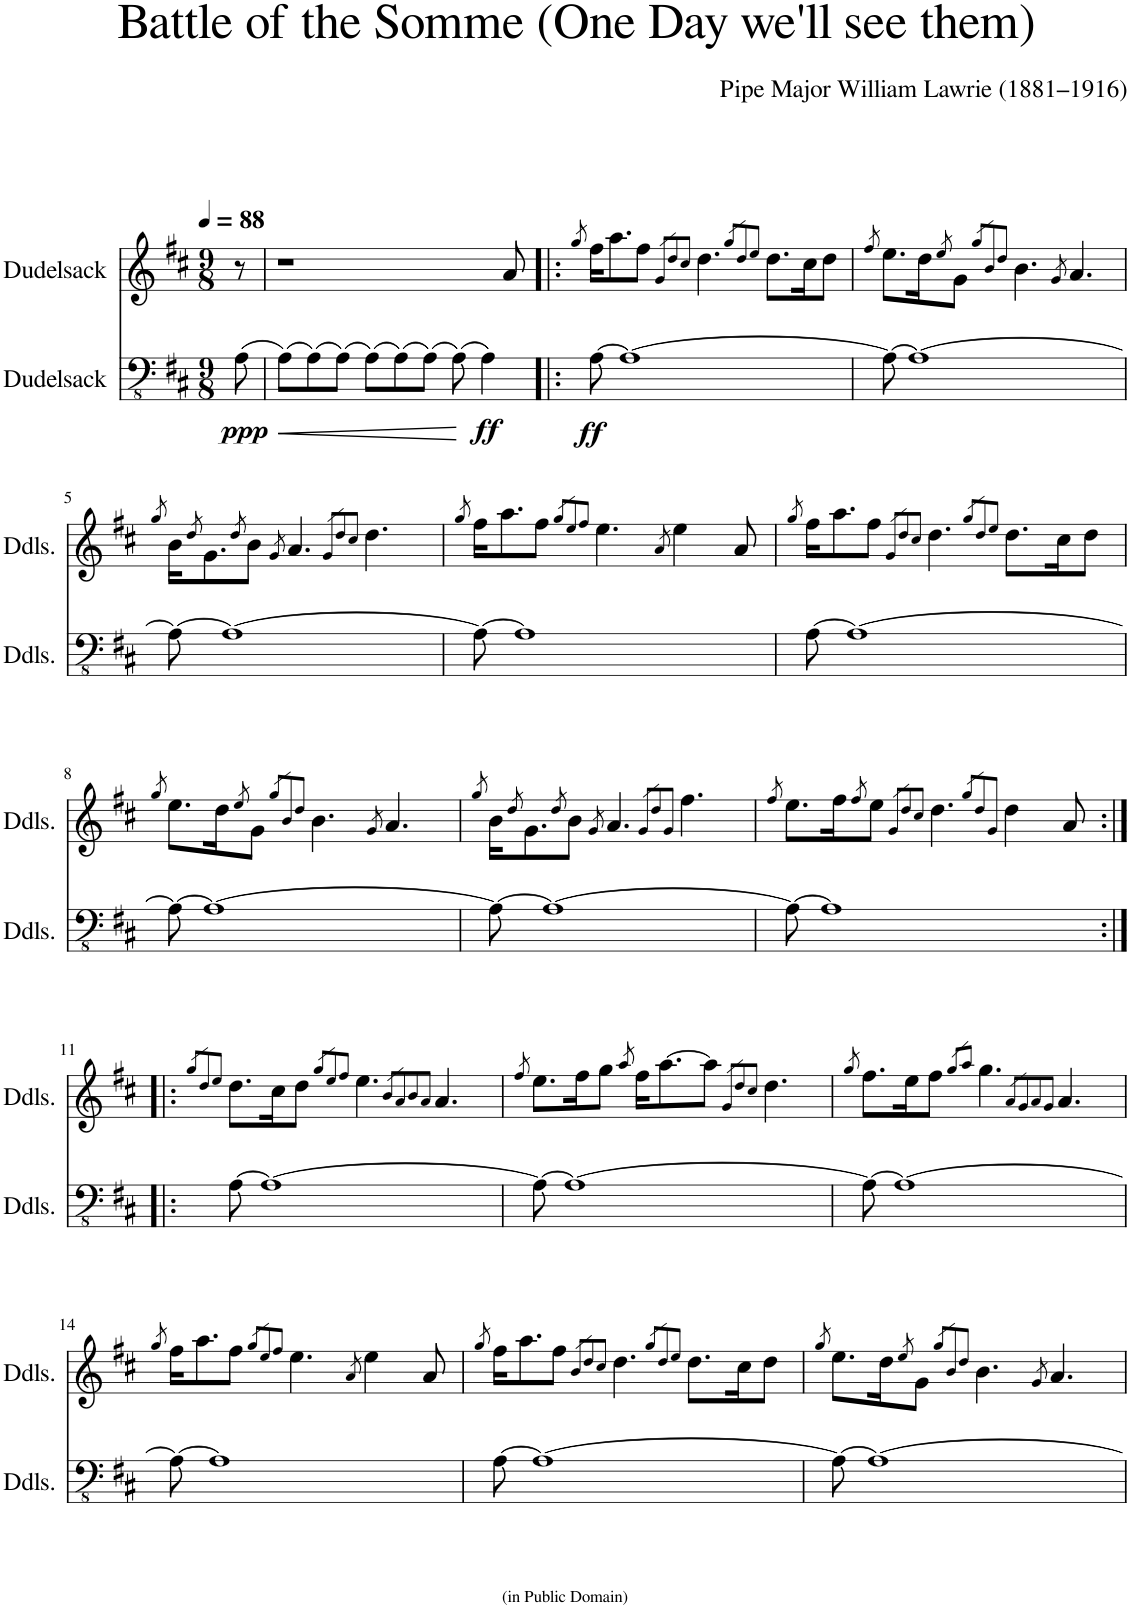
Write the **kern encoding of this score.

**kern	**dynam	**kern	**dynam	**kern	**kern
*part4	*part4	*part3	*part3	*part2	*part1
*staff4	*staff4	*staff3	*staff3	*staff2	*staff1
*I"Dudelsack	*	*I"Dudelsack	*	*I"Dudelsack	*I"Dudelsack
*I'Ddls.	*	*I'Ddls.	*	*I'Ddls.	*I'Ddls.
*stria5	*	*	*	*stria5	*
*clefF4	*	*clefFv4	*	*clefG2	*clefG2
*	*	*Trd-1c-1	*	*	*Trd-1c-1
*k[b-e-a-]	*	*k[f#c#]	*	*k[b-e-a-]	*k[f#c#]
*M9/8	*	*M9/8	*	*M9/8	*M9/8
*MM88	*	*MM88	*	*MM88	*MM88
=1	=1	=1	=1	=1	=1
!	!	!	!	!LO:TX:a:t=Reverb	!
!LO:TX:a:t=Reverb	!	!	!	!	!
!	!	!	!LO:DY:b	!	!
64r	.	(8AA\	ppp	8r	8r
!	!LO:DY:b	!	!	!	!
([16..B-	ppp	.	.	.	.
=2	=2	=2	=2	=2	=2
!	!	!	!LO:HP:b	!	!
64B-\KKKL]	.	(8AA\L)	<	1r	1r
!	!LO:HP:b	!	!	!	!
(8B-\)	<	.	.	.	.
.	.	(8AA\)	.	.	.
(8B-\)	.	.	.	.	.
.	.	(8AA\J)	.	.	.
(8B-\J)	.	.	.	.	.
.	.	(8AA\L)	.	.	.
(8B-\L)	.	.	.	.	.
.	.	(8AA\)	.	.	.
(8B-\)	.	.	.	.	.
.	.	(8AA\J)	.	.	.
(8B-\J)	.	.	.	.	.
.	.	(8AA\)	.	.	.
(8B-\L)	.	.	.	.	.
!	!	!	!LO:DY:n=1:b	!	!
.	.	4AA\)	[ ff	.	.
!	!LO:DY:n=1:b	!	!	!	!
[8..B-\)	[ ff	.	.	.	.
.	.	.	.	64r	8a/
.	.	.	.	[16..b-	.
64B-\Jkkk]	.	.	.	.	.
=3!|:	=3!|:	=3!|:	=3!|:	=3!|:	=3!|:
.	.	.	.	.	8qgg/
!	!	!	!LO:DY:b	!	!
64B-\KKKL	.	[8AA\	ff	64b-\KKLL]	16ff#\KL
.	.	.	.	8qaa-\	.
!	!LO:DY:b	!	!	!	!
[8B-\J	ff	.	.	16gg\J	.
.	.	.	.	.	8.aa\
.	.	.	.	8.bb-\	.
.	.	1AA_	.	.	.
2..B-_	.	.	.	.	.
.	.	.	.	.	8ff#\J
.	.	.	.	8gg\J	.
.	.	.	.	.	8qg/L
.	.	.	.	.	8qdd/
.	.	.	.	.	8qcc#/J
.	.	.	.	.	4.dd\
.	.	.	.	8qa-	.
.	.	.	.	8qee-	.
.	.	.	.	8qdd	.
.	.	.	.	4.ee-	.
.	.	.	.	.	8qgg/L
.	.	.	.	.	8qdd/
.	.	.	.	.	8qee/J
.	.	.	.	.	8.dd\L
.	.	.	.	8qaa-	.
.	.	.	.	8qee-	.
.	.	.	.	8qff	.
.	.	.	.	8.ee-\L	.
.	.	.	.	.	16cc#\K
.	.	.	.	16dd\L	.
.	.	.	.	.	8dd\J
16..B-_	.	.	.	[16..ee-\JJ	.
=4	=4	=4	=4	=4	=4
.	.	.	.	.	8qff#/
64B-\KKKL_	.	8AA\_	.	64ee-\KKKL]	8.ee\L
.	.	.	.	8qgg\	.
8B-\J_	.	.	.	8.ff\	.
.	.	1AA_	.	.	.
2..B-_	.	.	.	.	.
.	.	.	.	.	16dd\K
.	.	.	.	16ee-\K	.
.	.	.	.	.	8qee/
.	.	.	.	.	8g\J
.	.	.	.	8qff\	.
.	.	.	.	8a-\J	.
.	.	.	.	.	8qgg/L
.	.	.	.	.	8qb/
.	.	.	.	.	8qdd/J
.	.	.	.	.	4.b\
.	.	.	.	8qaa-	.
.	.	.	.	8qcc	.
.	.	.	.	8qee-	.
.	.	.	.	4.cc	.
.	.	.	.	.	8qg/
.	.	.	.	.	4.a/
.	.	.	.	8qa-	.
.	.	.	.	[4b-	.
16..B-_	.	.	.	16..b-_	.
!!LO:LB:g=z
=5	=5	=5	=5	=5	=5
.	.	.	.	.	8qgg/
64B-\KKKL]	.	8AA\_	.	64b-\KKLL]	16b\KL
.	.	.	.	8qaa-\	.
[8B-\J	.	.	.	16cc\J	.
.	.	.	.	.	8qdd/
.	.	.	.	.	8.g\
.	.	.	.	8qee-\	.
.	.	.	.	8.a-\	.
.	.	1AA_	.	.	.
2..B-_	.	.	.	.	.
.	.	.	.	.	8qdd/
.	.	.	.	.	8b\J
.	.	.	.	8qee-\	.
.	.	.	.	8cc\J	.
.	.	.	.	.	8qg/
.	.	.	.	.	4.a/
.	.	.	.	8qa-	.
.	.	.	.	4.b-	.
.	.	.	.	.	8qg/L
.	.	.	.	.	8qdd/
.	.	.	.	.	8qcc#/J
.	.	.	.	.	4.dd\
.	.	.	.	8qa-	.
.	.	.	.	8qee-	.
.	.	.	.	8qdd	.
.	.	.	.	[4ee-	.
16..B-_	.	.	.	16..ee-_	.
=6	=6	=6	=6	=6	=6
.	.	.	.	.	8qgg/
64B-\KKKL_	.	8AA\_	.	64ee-\KKLL]	16ff#\KL
.	.	.	.	8qaa-\	.
8B-\J_	.	.	.	16gg\J	.
.	.	.	.	.	8.aa\
.	.	.	.	8.bb-\	.
.	.	1AA]	.	.	.
2..B-_	.	.	.	.	.
.	.	.	.	.	8ff#\J
.	.	.	.	8gg\J	.
.	.	.	.	.	8qgg/L
.	.	.	.	.	8qee/
.	.	.	.	.	8qff#/J
.	.	.	.	.	4.ee\
.	.	.	.	8qaa-	.
.	.	.	.	8qff	.
.	.	.	.	8qgg	.
.	.	.	.	4.ff	.
.	.	.	.	.	8qa/
.	.	.	.	.	4ee\
.	.	.	.	8qb-	.
.	.	.	.	4ff	.
.	.	.	.	.	8a/
16..B-]	.	.	.	[16..b-	.
=7	=7	=7	=7	=7	=7
.	.	.	.	.	8qgg/
[64B-\KKKL	.	[8AA\	.	64b-\KKLL]	16ff#\KL
.	.	.	.	8qaa-\	.
8B-\J_	.	.	.	16gg\J	.
.	.	.	.	.	8.aa\
.	.	.	.	8.bb-\	.
.	.	1AA_	.	.	.
2..B-_	.	.	.	.	.
.	.	.	.	.	8ff#\J
.	.	.	.	8gg\J	.
.	.	.	.	.	8qg/L
.	.	.	.	.	8qdd/
.	.	.	.	.	8qcc#/J
.	.	.	.	.	4.dd\
.	.	.	.	8qa-	.
.	.	.	.	8qee-	.
.	.	.	.	8qdd	.
.	.	.	.	4.ee-	.
.	.	.	.	.	8qgg/L
.	.	.	.	.	8qdd/
.	.	.	.	.	8qee/J
.	.	.	.	.	8.dd\L
.	.	.	.	8qaa-	.
.	.	.	.	8qee-	.
.	.	.	.	8qff	.
.	.	.	.	8.ee-\L	.
.	.	.	.	.	16cc#\K
.	.	.	.	16dd\L	.
.	.	.	.	.	8dd\J
16..B-_	.	.	.	[16..ee-\JJ	.
!!LO:LB:g=z
=8	=8	=8	=8	=8	=8
.	.	.	.	.	8qgg/
64B-\KKKL]	.	8AA\_	.	64ee-\KKKL]	8.ee\L
.	.	.	.	8qaa-\	.
[8B-\J	.	.	.	8.ff\	.
.	.	1AA_	.	.	.
2..B-_	.	.	.	.	.
.	.	.	.	.	16dd\K
.	.	.	.	16ee-\K	.
.	.	.	.	.	8qee/
.	.	.	.	.	8g\J
.	.	.	.	8qff\	.
.	.	.	.	8a-\J	.
.	.	.	.	.	8qgg/L
.	.	.	.	.	8qb/
.	.	.	.	.	8qdd/J
.	.	.	.	.	4.b\
.	.	.	.	8qaa-	.
.	.	.	.	8qcc	.
.	.	.	.	8qee-	.
.	.	.	.	4.cc	.
.	.	.	.	.	8qg/
.	.	.	.	.	4.a/
.	.	.	.	8qa-	.
.	.	.	.	[4b-	.
16..B-_	.	.	.	16..b-_	.
=9	=9	=9	=9	=9	=9
.	.	.	.	.	8qgg/
64B-\KKKL_	.	8AA\_	.	64b-\KKLL]	16b\KL
.	.	.	.	8qaa-\	.
8B-\J_	.	.	.	16cc\J	.
.	.	.	.	.	8qdd/
.	.	.	.	.	8.g\
.	.	.	.	8qee-\	.
.	.	.	.	8.a-\	.
.	.	1AA_	.	.	.
2..B-_	.	.	.	.	.
.	.	.	.	.	8qdd/
.	.	.	.	.	8b\J
.	.	.	.	8qee-\	.
.	.	.	.	8cc\J	.
.	.	.	.	.	8qg/
.	.	.	.	.	4.a/
.	.	.	.	8qa-	.
.	.	.	.	4.b-	.
.	.	.	.	.	8qg/L
.	.	.	.	.	8qdd/
.	.	.	.	.	8qg/J
.	.	.	.	.	4.ff#\
.	.	.	.	8qa-	.
.	.	.	.	8qee-	.
.	.	.	.	8qa-	.
.	.	.	.	[4gg	.
16..B-_	.	.	.	16..gg_	.
=10	=10	=10	=10	=10	=10
.	.	.	.	.	8qff#/
64B-\KKKL_	.	8AA\_	.	64gg\KKKL]	8.ee\L
.	.	.	.	8qgg\	.
8B-\J_	.	.	.	8.ff\	.
.	.	1AA]	.	.	.
2..B-_	.	.	.	.	.
.	.	.	.	.	16ff#\K
.	.	.	.	16gg\K	.
.	.	.	.	.	8qff#/
.	.	.	.	.	8ee\J
.	.	.	.	8qgg\	.
.	.	.	.	8ff\J	.
.	.	.	.	.	8qg/L
.	.	.	.	.	8qdd/
.	.	.	.	.	8qcc#/J
.	.	.	.	.	4.dd\
.	.	.	.	8qa-	.
.	.	.	.	8qee-	.
.	.	.	.	8qdd	.
.	.	.	.	4.ee-	.
.	.	.	.	.	8qgg/L
.	.	.	.	.	8qdd/
.	.	.	.	.	8qg/J
.	.	.	.	.	4dd\
.	.	.	.	8qaa-	.
.	.	.	.	8qee-	.
.	.	.	.	8qa-	.
.	.	.	.	4ee-	.
.	.	.	.	.	8a/
16..B-]	.	.	.	[16..b-	.
!!LO:LB:g=z
=11:|!|:	=11:|!|:	=11:|!|:	=11:|!|:	=11:|!|:	=11:|!|:
.	.	.	.	.	8qgg/L
.	.	.	.	.	8qdd/
.	.	.	.	.	8qee/J
[64B-\KKKL	.	[8AA\	.	64b-\KKKL]	8.dd\L
.	.	.	.	8qaa-\	.
.	.	.	.	8qee-\	.
.	.	.	.	8qff\	.
8B-\J_	.	.	.	8.ee-\	.
.	.	1AA_	.	.	.
2..B-_	.	.	.	.	.
.	.	.	.	.	16cc#\K
.	.	.	.	16dd\K	.
.	.	.	.	.	8dd\J
.	.	.	.	8ee-\J	.
.	.	.	.	.	8qgg/L
.	.	.	.	.	8qee/
.	.	.	.	.	8qff#/J
.	.	.	.	.	4.ee\
.	.	.	.	8qaa-	.
.	.	.	.	8qff	.
.	.	.	.	8qgg	.
.	.	.	.	4.ff	.
.	.	.	.	.	8qb/L
.	.	.	.	.	8qa/
.	.	.	.	.	8qb/
.	.	.	.	.	8qa/J
.	.	.	.	.	4.a/
.	.	.	.	8qcc	.
.	.	.	.	8qb-	.
.	.	.	.	8qcc	.
.	.	.	.	8qb-	.
.	.	.	.	[4b-	.
16..B-_	.	.	.	16..b-_	.
=12	=12	=12	=12	=12	=12
.	.	.	.	.	8qff#/
64B-\KKKL_	.	8AA\_	.	64b-\KKKL]	8.ee\L
.	.	.	.	8qgg\	.
8B-\J_	.	.	.	8.ff\	.
.	.	1AA_	.	.	.
2..B-_	.	.	.	.	.
.	.	.	.	.	16ff#\K
.	.	.	.	16gg\K	.
.	.	.	.	.	8gg\J
.	.	.	.	8aa-\J	.
.	.	.	.	.	8qaa/
.	.	.	.	.	16ff#\KL
.	.	.	.	8qbb-	.
.	.	.	.	16gg\KL	.
.	.	.	.	.	[8.aa\
.	.	.	.	[8.bb-\	.
.	.	.	.	.	8aa\J]
.	.	.	.	8bb-\J]	.
.	.	.	.	.	8qg/L
.	.	.	.	.	8qdd/
.	.	.	.	.	8qcc#/J
.	.	.	.	.	4.dd\
.	.	.	.	8qa-	.
.	.	.	.	8qee-	.
.	.	.	.	8qdd	.
.	.	.	.	[4ee-	.
16..B-_	.	.	.	16..ee-_	.
=13	=13	=13	=13	=13	=13
.	.	.	.	.	8qgg/
64B-\KKKL]	.	8AA\_	.	64ee-\KKKL]	8.ff#\L
.	.	.	.	8qaa-\	.
[8B-\J	.	.	.	8.gg\	.
.	.	1AA_	.	.	.
2..B-_	.	.	.	.	.
.	.	.	.	.	16ee\K
.	.	.	.	16ff\K	.
.	.	.	.	.	8ff#\J
.	.	.	.	8gg\J	.
.	.	.	.	.	8qgg/L
.	.	.	.	.	8qaa/J
.	.	.	.	.	4.gg\
.	.	.	.	8qaa-	.
.	.	.	.	8qbb-	.
.	.	.	.	4.aa-	.
.	.	.	.	.	8qa/L
.	.	.	.	.	8qg/
.	.	.	.	.	8qa/
.	.	.	.	.	8qg/J
.	.	.	.	.	4.a/
.	.	.	.	8qb-	.
.	.	.	.	8qa-	.
.	.	.	.	8qb-	.
.	.	.	.	8qa-	.
.	.	.	.	[4b-	.
16..B-_	.	.	.	16..b-_	.
!!LO:LB:g=z
=14	=14	=14	=14	=14	=14
.	.	.	.	.	8qgg/
64B-\KKKL_	.	8AA\_	.	64b-\KKLL]	16ff#\KL
.	.	.	.	8qaa-\	.
8B-\J_	.	.	.	16gg\J	.
.	.	.	.	.	8.aa\
.	.	.	.	8.bb-\	.
.	.	1AA]	.	.	.
2..B-_	.	.	.	.	.
.	.	.	.	.	8ff#\J
.	.	.	.	8gg\J	.
.	.	.	.	.	8qgg/L
.	.	.	.	.	8qee/
.	.	.	.	.	8qff#/J
.	.	.	.	.	4.ee\
.	.	.	.	8qaa-	.
.	.	.	.	8qff	.
.	.	.	.	8qgg	.
.	.	.	.	4.ff	.
.	.	.	.	.	8qa/
.	.	.	.	.	4ee\
.	.	.	.	8qb-	.
.	.	.	.	4ff	.
.	.	.	.	.	8a/
16..B-]	.	.	.	[16..b-	.
=15	=15	=15	=15	=15	=15
.	.	.	.	.	8qgg/
[64B-\KKKL	.	[8AA\	.	64b-\KKLL]	16ff#\KL
.	.	.	.	8qaa-\	.
8B-\J_	.	.	.	16gg\J	.
.	.	.	.	.	8.aa\
.	.	.	.	8.bb-\	.
.	.	1AA_	.	.	.
2..B-_	.	.	.	.	.
.	.	.	.	.	8ff#\J
.	.	.	.	8gg\J	.
.	.	.	.	.	8qb/L
.	.	.	.	.	8qdd/
.	.	.	.	.	8qcc#/J
.	.	.	.	.	4.dd\
.	.	.	.	8qcc	.
.	.	.	.	8qee-	.
.	.	.	.	8qdd	.
.	.	.	.	4.ee-	.
.	.	.	.	.	8qgg/L
.	.	.	.	.	8qdd/
.	.	.	.	.	8qee/J
.	.	.	.	.	8.dd\L
.	.	.	.	8qaa-	.
.	.	.	.	8qee-	.
.	.	.	.	8qff	.
.	.	.	.	8.ee-\L	.
.	.	.	.	.	16cc#\K
.	.	.	.	16dd\L	.
.	.	.	.	.	8dd\J
16..B-_	.	.	.	[16..ee-\JJ	.
=16	=16	=16	=16	=16	=16
.	.	.	.	.	8qgg/
64B-\KKKL_	.	8AA\_	.	64ee-\KKKL]	8.ee\L
.	.	.	.	8qaa-\	.
8B-\J_	.	.	.	8.ff\	.
.	.	1AA_	.	.	.
2..B-_	.	.	.	.	.
.	.	.	.	.	16dd\K
.	.	.	.	16ee-\K	.
.	.	.	.	.	8qee/
.	.	.	.	.	8g\J
.	.	.	.	8qff\	.
.	.	.	.	8a-\J	.
.	.	.	.	.	8qgg/L
.	.	.	.	.	8qb/
.	.	.	.	.	8qdd/J
.	.	.	.	.	4.b\
.	.	.	.	8qaa-	.
.	.	.	.	8qcc	.
.	.	.	.	8qee-	.
.	.	.	.	4.cc	.
.	.	.	.	.	8qg/
.	.	.	.	.	4.a/
.	.	.	.	8qa-	.
.	.	.	.	[4b-	.
16..B-_	.	.	.	16..b-_	.
=	=	=	=	=	=
*-	*-	*-	*-	*-	*-
